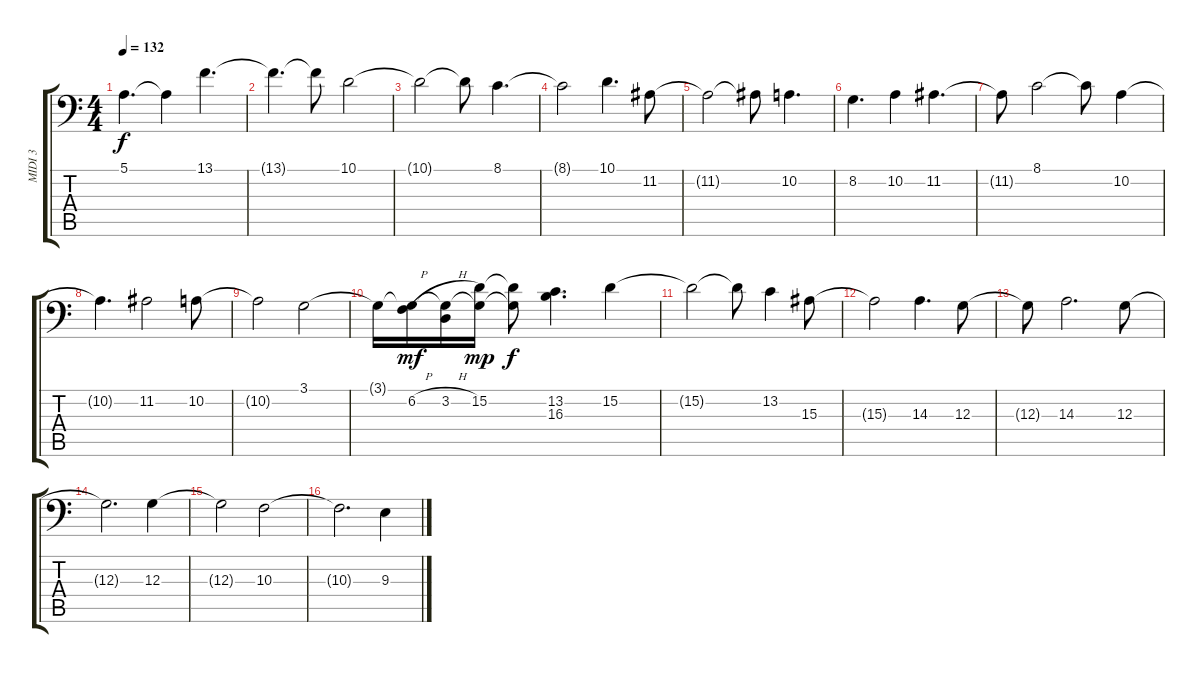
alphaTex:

\track ("MIDI 3" "MIDI 3") {solo instrument synthstrings1}
\staff {score tabs}
\tuning (E3 B2 G2 D2 A1 E1) {hide}
\ts (4 4)
\tempo 132
\clef f4
\ks c
5.1{t}.4{d dy f} 5.1{t}.4 13.1.4{d} |
13.1{t}.4{d} 13.1{t}.8 10.1.2 |
10.1{t}.2 10.1{t}.8 8.1.4{d} |
8.1{t}.2 10.1.4{d} 11.2.8 |
11.2{t}.2 11.2{t}.8 10.2.4{d} |
8.2.4{d} 10.2.4 11.2.4{d} |
11.2{t}.8 8.1.2 8.1{t}.8 10.2.4 |
10.2{t}.4{d} 11.2.2 10.2.8 |
10.2{t}.2 3.1.2 |
3.1{t}.16 (3.1{t} 6.2{h}).16{dy mf} (3.1{t} 3.2{h}).16 (3.1{t} 15.2).16{dy mp} (3.1{t} 15.2{t}).8{dy f} (13.2 16.3).4{d} 15.2.4 |
15.2{t}.2 15.2{t}.8 13.2.4 15.3.8 |
15.3{t}.2 14.3.4{d} 12.3.8 |
12.3{t}.8 14.3.2{d} 12.3.8 |
12.3{t}.2{d} 12.3.4 |
12.3{t}.2 10.3.2 |
10.3{t}.2{d} 9.3.4
